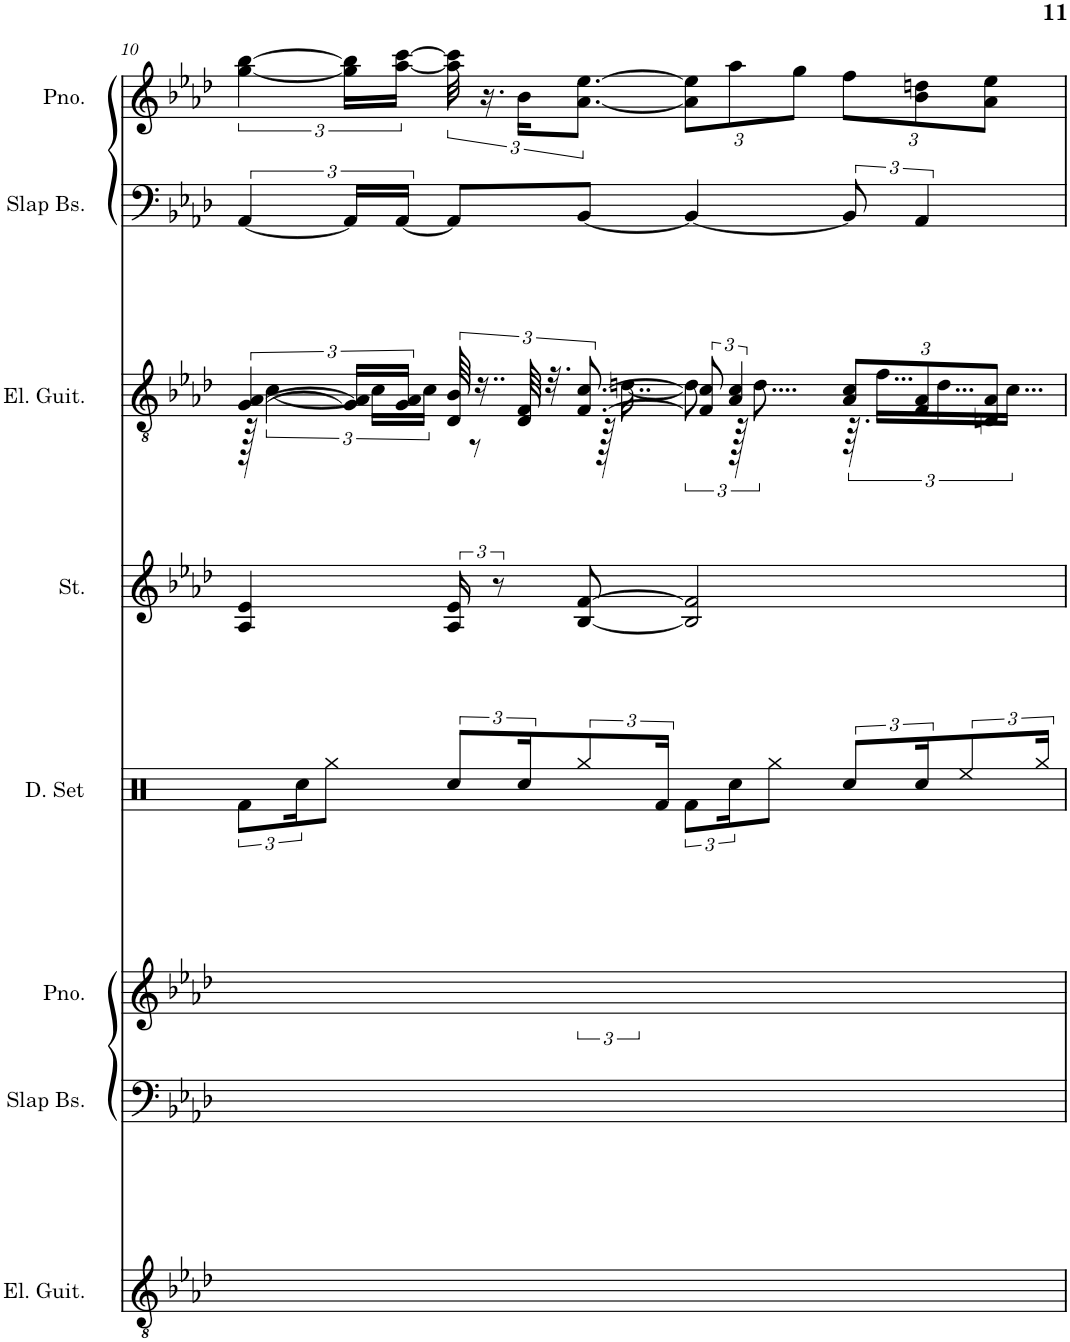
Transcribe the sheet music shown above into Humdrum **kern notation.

**kern	**kern	**kern	**kern	**kern	**kern	**kern
*part7	*part6	*part5	*part4	*part3	*part2	*part1
*staff7	*staff6	*staff5	*staff4	*staff3	*staff2	*staff1
*I"Electric Guitar	*I"Slap Bass	*I"Grand Piano	*I"Strings	*I"Electric Guitar	*I"Slap Bass	*I"Grand Piano
*I'El. Guit.	*I'Slap Bs.	*I'Pno.	*I'St.	*I'El. Guit.	*I'Slap Bs.	*I'Pno.
!!LO:PB:g=z
*clefGv2	*clefF4	*clefG2	*clefG2	*clefGv2	*clefF4	*clefG2
*	*Trd7c12	*	*	*	*Trd7c12	*
*k[b-e-a-d-]	*k[b-e-a-d-]	*k[b-e-a-d-]	*k[b-e-a-d-]	*k[b-e-a-d-]	*k[b-e-a-d-]	*k[b-e-a-d-]
*M4/4	*M4/4	*M4/4	*M4/4	*M4/4	*M4/4	*M4/4
=10	=10	=10	=10	=10	=10	=10
*^	*^	*^	*	*^	*	*
*	*^	*	*	*	*^	*	*	*	*	*
*	*	*^	*	*	*	*	*	*	*	*	*	*
4c	5G	2ryy	2ryy	4BB-]	4AA-	1ryy	4bb-	4ee-]	4A-/ 4e-/	[6G/ [6A-/	128r	[4AA-/	[6gg\ [6bb-\
.	.	.	.	.	.	.	.	.	.	.	[6c\	.	.
.	.	.	.	.	.	.	.	.	.	24G/] 24A-/]LL	.	.	24gg\] 24bb-\]LL
.	.	.	.	.	.	.	.	.	.	.	24c\LL]	.	.
.	10GL	.	.	.	.	.	.	.	.	.	.	.	.
.	.	.	.	.	.	.	.	.	.	24G/ 24A-/JJ	.	.	[24aa-\ [24ccc\JJ
.	.	.	.	.	.	.	.	.	.	.	24c\JJ	.	.
4c'	.	.	.	4ryy	6AA-	.	8ccc'L	4ryy	24A-/ 24e-/	96D-/ 96B-/	.	8AA-/L]	48aa-\] 48ccc\]
.	.	.	.	.	.	.	.	.	.	.	8r	.	.
.	.	.	.	.	.	.	.	.	.	24..r	.	.	.
.	.	.	.	.	.	.	.	.	.	.	.	.	24.r
.	.	.	.	.	.	.	.	.	12r	.	.	.	.
.	[10FJ	.	.	.	.	.	.	.	.	.	.	.	.
.	.	.	.	.	.	.	.	.	.	96D-/ 96F/	.	.	24b-\KL
.	.	.	.	.	.	.	.	.	.	48.r	.	.	.
.	.	.	.	.	.	.	24b-K	.	[8B-/ [8f/	[12.F/ [12.c/	.	[8BB-/J	[12.a-\ [12.ee-\J
.	.	.	.	.	.	.	.	.	.	.	128r	.	.
.	.	.	.	.	.	.	.	.	.	.	[16..dn\	.	.
.	5F] 5dn	.	.	.	.	.	.	.	.	.	.	.	.
.	.	.	.	.	[12BB-	.	[12ee-J	.	.	.	.	.	.
*	*	*	*	*	*	*	*	*	*	*	*	*	*Xbrackettup
8ryy	.	4ryy	4ryy	4ryy	2BB-]	.	8ee-L]	4ryy	2B-/] 2f/]	12F/] 12c/]	12d\]	4BB-/_	12a-\] 12ee-\]L
.	.	.	.	.	.	.	.	.	.	6A-/ 6c/	192r	.	12aa-\
.	.	.	.	.	.	.	.	.	.	.	12....d\	.	.
.	5A-	.	.	.	.	.	.	.	.	.	.	.	.
8d	.	.	.	.	.	.	16aa-L	.	.	.	.	.	.
.	.	.	.	.	.	.	.	.	.	.	.	.	12gg\J
.	.	.	.	.	.	.	[16ggJJ	.	.	.	.	.	.
*	*	*	*	*	*	*	*	*	*	*Xbrackettup	*brackettup	*	*
8ryy	.	4A-'	16ryy	8ryy	.	.	16ggLL]	8ryy	.	12A-/ 12c/L	96.r	12BB-/]	12ff\L
.	.	.	.	.	.	.	.	.	.	.	24...f\LL	.	.
.	5f'	.	.	.	.	.	.	.	.	.	.	.	.
.	.	.	8FL	.	.	.	16ffJ	.	.	.	.	.	.
.	.	.	.	.	.	.	.	.	.	12F/ 12A-/	.	6AA-/	12b-\ 12ddn\
.	.	.	.	.	.	.	.	.	.	.	24...d\	.	.
16d	.	.	.	[8BB-	.	.	8ddn'J	16ryy	.	.	.	.	.
.	.	.	.	.	.	.	.	.	.	12Dn/ 12A-/J	.	.	12a-\ 12ee-\J
.	.	.	.	.	.	.	.	.	.	.	24...c\JJ	.	.
64ryy	.	.	16DnJk	.	.	.	.	[16ee-	.	.	.	.	.
32.c	.	.	.	.	.	.	.	.	.	.	.	.	.
*v	*v	*v	*v	*	*	*v	*v	*v	*	*v	*v	*	*
*	*v	*v	*	*	*	*	*
=	=	=	=	=	=	=
*-	*-	*-	*-	*-	*-	*-
